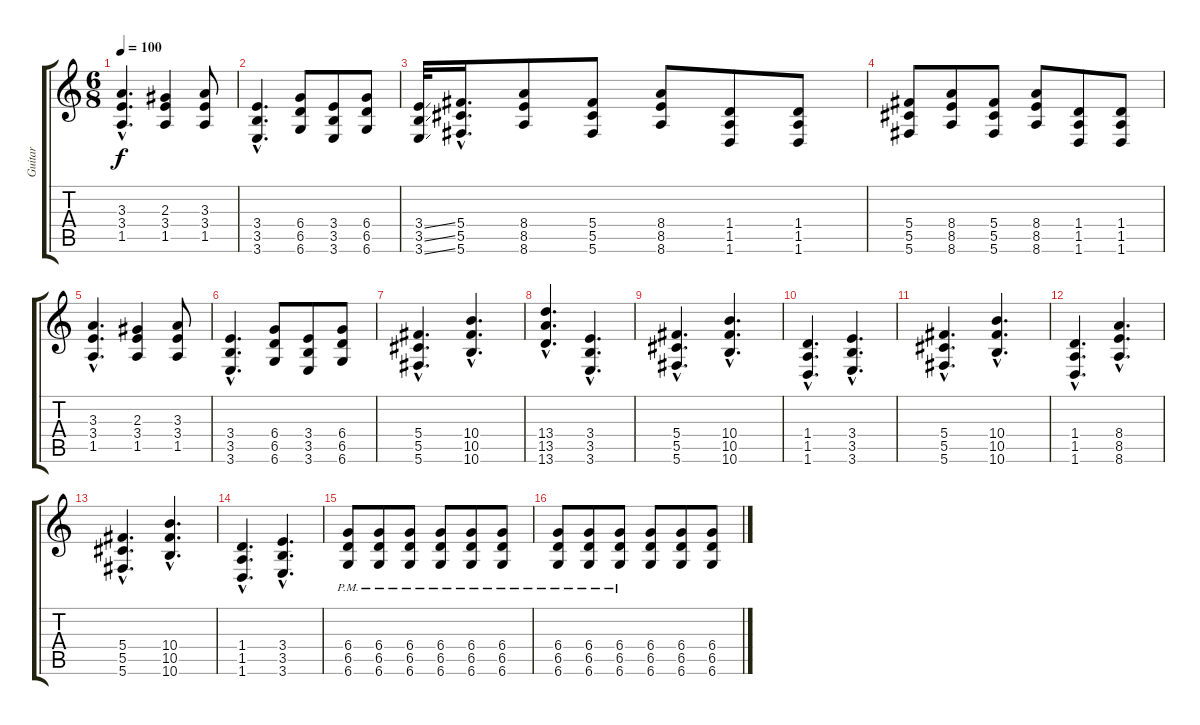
\track ("Guitar" "Guitar") {instrument distortionguitar}
\staff {score tabs}
\tuning (Eb4 Bb3 Gb3 Db3 Ab2 Db2) {hide}
\ts (6 8)
\tempo 100
\clef g2
\ks c
(3.3{hac} 3.4{hac} 1.5{hac}).4{d dy f} (2.3 3.4 1.5).4 (3.3 3.4 1.5).8 |
(3.4{hac} 3.5{hac} 3.6{hac}).4{d} (6.4 6.5 6.6).8 (3.4 3.5 3.6).8 (6.4 6.5 6.6).8 |
(3.4{ss} 3.5{ss} 3.6{ss}).32 (5.4{hac} 5.5{hac} 5.6{hac}).16{d} (8.4 8.5 8.6).8 (5.4 5.5 5.6).8 (8.4 8.5 8.6).8 (1.4 1.5 1.6).8 (1.4 1.5 1.6).8 |
(5.4 5.5 5.6).8 (8.4 8.5 8.6).8 (5.4 5.5 5.6).8 (8.4 8.5 8.6).8 (1.4 1.5 1.6).8 (1.4 1.5 1.6).8 |
(3.3{hac} 3.4{hac} 1.5{hac}).4{d} (2.3 3.4 1.5).4 (3.3 3.4 1.5).8 |
(3.4{hac} 3.5{hac} 3.6{hac}).4{d} (6.4 6.5 6.6).8 (3.4 3.5 3.6).8 (6.4 6.5 6.6).8 |
(5.4{hac} 5.5{hac} 5.6{hac}).4{d} (10.4{hac} 10.5{hac} 10.6{hac}).4{d} |
(13.4{hac} 13.5{hac} 13.6{hac}).4{d} (3.4{hac} 3.5{hac} 3.6{hac}).4{d} |
(5.4{hac} 5.5{hac} 5.6{hac}).4{d} (10.4{hac} 10.5{hac} 10.6{hac}).4{d} |
(1.4{hac} 1.5{hac} 1.6{hac}).4{d} (3.4{hac} 3.5{hac} 3.6{hac}).4{d} |
(5.4{hac} 5.5{hac} 5.6{hac}).4{d} (10.4{hac} 10.5{hac} 10.6{hac}).4{d} |
(1.4{hac} 1.5{hac} 1.6{hac}).4{d} (8.4{hac} 8.5{hac} 8.6{hac}).4{d} |
(5.4{hac} 5.5{hac} 5.6{hac}).4{d} (10.4{hac} 10.5{hac} 10.6{hac}).4{d} |
(1.4{hac} 1.5{hac} 1.6{hac}).4{d} (3.4{hac} 3.5{hac} 3.6{hac}).4{d} |
(6.4{pm} 6.5{pm} 6.6{pm}).8 (6.4{pm} 6.5{pm} 6.6{pm}).8 (6.4{pm} 6.5{pm} 6.6{pm}).8 (6.4 6.5{pm} 6.6{pm}).8 (6.4 6.5{pm} 6.6{pm}).8 (6.4 6.5{pm} 6.6{pm}).8 |
(6.4 6.5 6.6{pm}).8 (6.4 6.5 6.6{pm}).8 (6.4 6.5 6.6{pm}).8 (6.4 6.5 6.6).8 (6.4 6.5 6.6).8 (6.4 6.5 6.6).8
